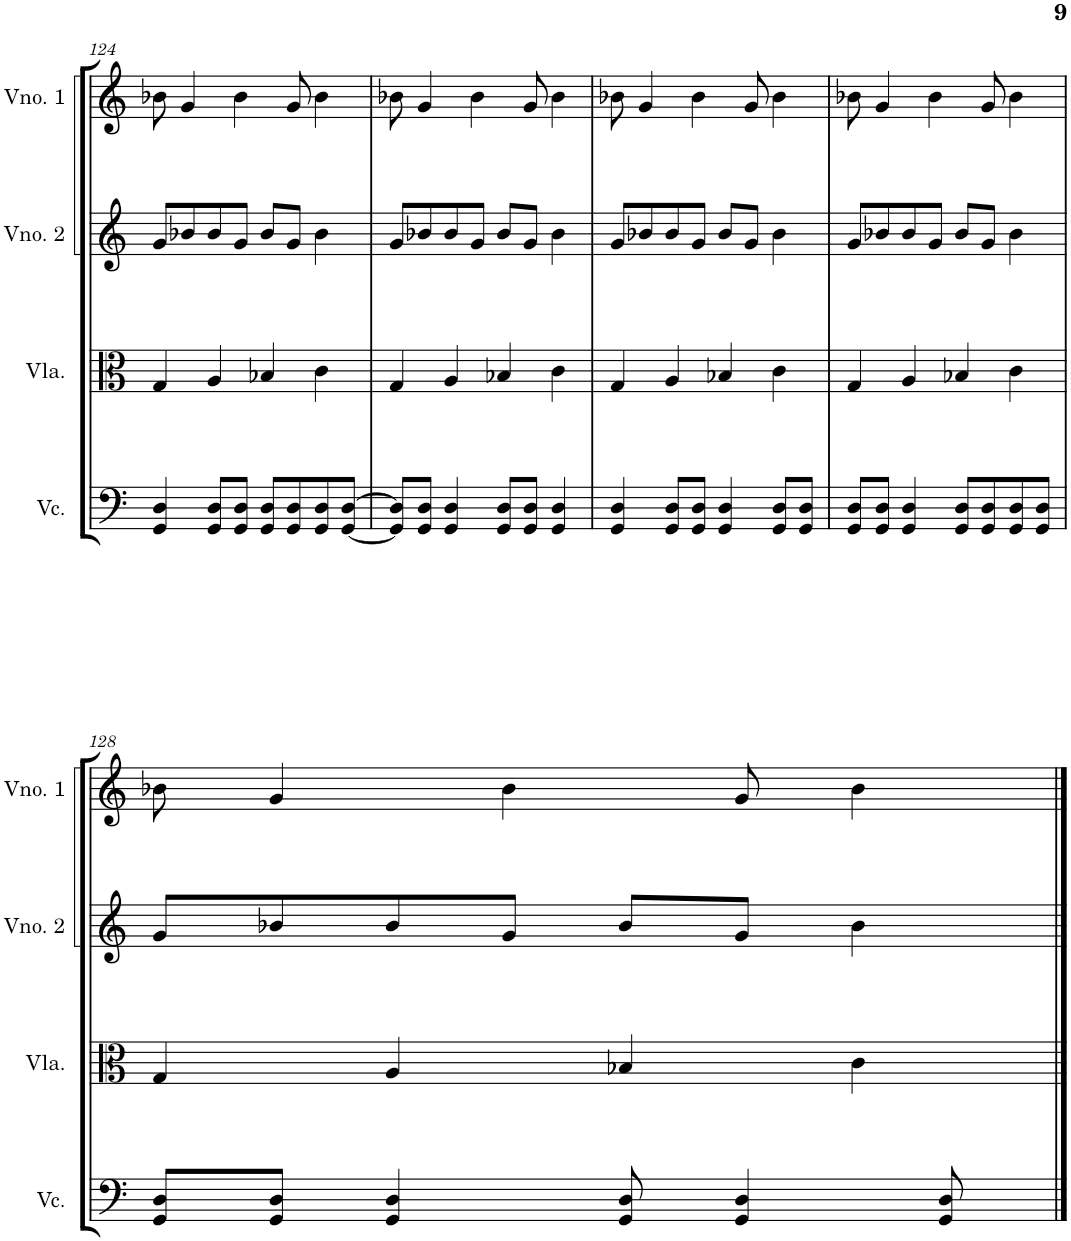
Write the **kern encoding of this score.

**kern	**kern	**kern	**kern
*part4	*part3	*part2	*part1
*staff4	*staff3	*staff2	*staff1
*I"Violoncelo	*I"Viola	*I"Violino 2	*I"Violino 1
*I'Vc.	*I'Vla.	*I'Vno. 2	*I'Vno. 1
!!LO:PB:g=z
*clefF4	*clefC3	*clefG2	*clefG2
*k[]	*k[]	*k[]	*k[]
*M4/4	*M4/4	*M4/4	*M4/4
=124	=124	=124	=124
4GG/ 4D/	4G/	8g/L	8b-X\
.	.	8b-X/	4g/
8GG/ 8D/L	4A/	8b-/	.
8GG/ 8D/J	.	8g/J	4b-\
8GG/ 8D/L	4B-X/	8b-/L	.
8GG/ 8D/	.	8g/J	8g/
8GG/ 8D/	4c\	4b-\	4b-\
[8GG/ [8D/J	.	.	.
=125	=125	=125	=125
8GG/] 8D/]L	4G/	8g/L	8b-X\
8GG/ 8D/J	.	8b-X/	4g/
4GG/ 4D/	4A/	8b-/	.
.	.	8g/J	4b-\
8GG/ 8D/L	4B-X/	8b-/L	.
8GG/ 8D/J	.	8g/J	8g/
4GG/ 4D/	4c\	4b-\	4b-\
=126	=126	=126	=126
4GG/ 4D/	4G/	8g/L	8b-X\
.	.	8b-X/	4g/
8GG/ 8D/L	4A/	8b-/	.
8GG/ 8D/J	.	8g/J	4b-\
4GG/ 4D/	4B-X/	8b-/L	.
.	.	8g/J	8g/
8GG/ 8D/L	4c\	4b-\	4b-\
8GG/ 8D/J	.	.	.
=127	=127	=127	=127
8GG/ 8D/L	4G/	8g/L	8b-X\
8GG/ 8D/J	.	8b-X/	4g/
4GG/ 4D/	4A/	8b-/	.
.	.	8g/J	4b-\
8GG/ 8D/L	4B-X/	8b-/L	.
8GG/ 8D/	.	8g/J	8g/
8GG/ 8D/	4c\	4b-\	4b-\
8GG/ 8D/J	.	.	.
!!LO:LB:g=z
=128	=128	=128	=128
8GG/ 8D/L	4G/	8g/L	8b-X\
8GG/ 8D/J	.	8b-X/	4g/
4GG/ 4D/	4A/	8b-/	.
.	.	8g/J	4b-\
8GG/ 8D/	4B-X/	8b-/L	.
4GG/ 4D/	.	8g/J	8g/
.	4c\	4b-\	4b-\
8GG/ 8D/	.	.	.
==	==	==	==
*-	*-	*-	*-
